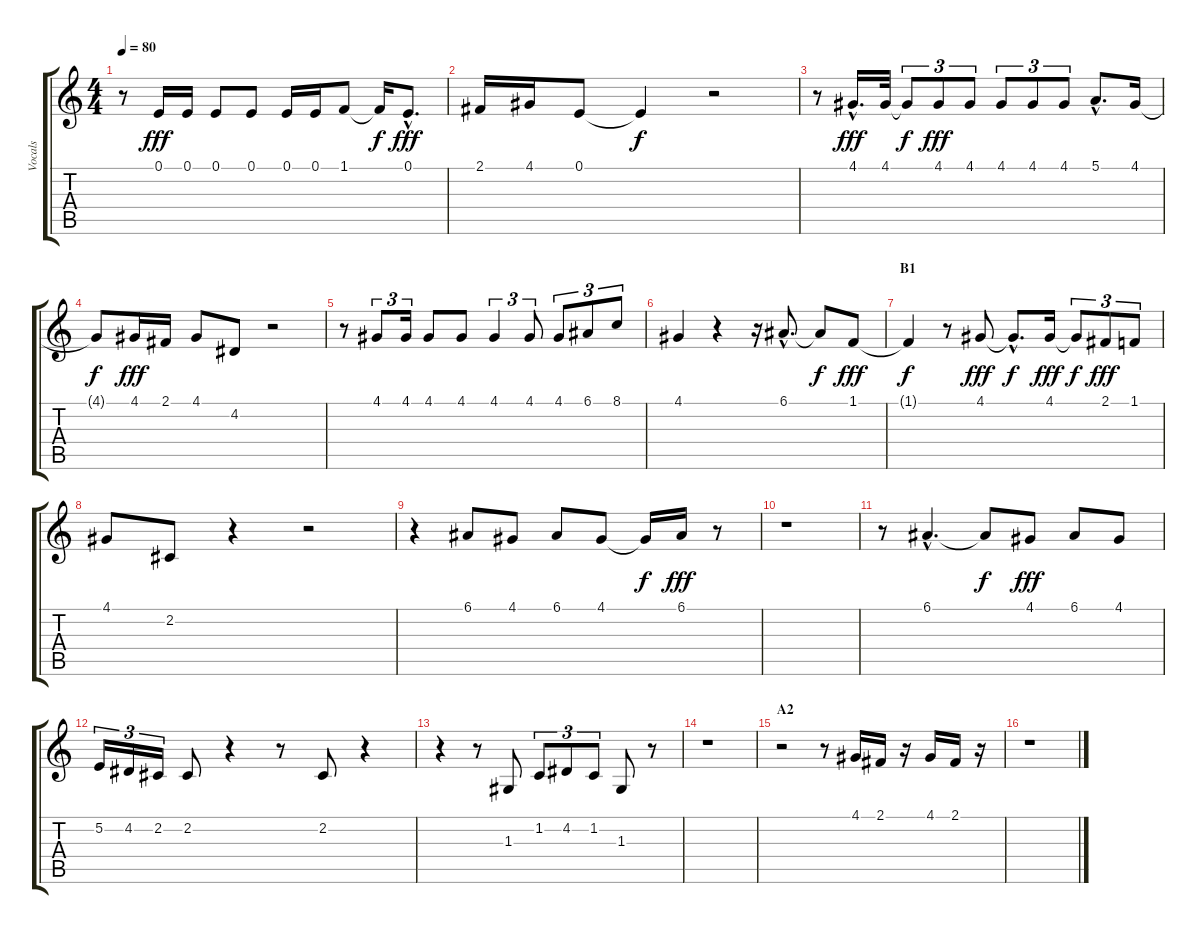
\track ("Vocals" "Vocals") {instrument lead6voice}
\staff {score tabs}
\tuning (E4 B3 G3 D3 A2 E2) {hide}
\ts (4 4)
\tempo 80
\clef g2
\ks c
r.8{dy fff} 0.1.16 0.1.16 0.1.8 0.1.8 0.1.16 0.1.16 1.1.8 1.1{t}.16{dy f} 0.1{hac}.8{d dy fff} |
2.1.16 4.1.16 0.1.8 0.1{t}.4{dy f} r.2 |
r.8 4.1{hac}.16{d dy fff} 4.1.32 4.1{t}.8{tu (3 2) dy f} 4.1.8{tu (3 2) dy fff} 4.1.8{tu (3 2)} 4.1.8{tu (3 2)} 4.1.8{tu (3 2)} 4.1.8{tu (3 2)} 5.1{hac}.8{d} 4.1.16 |
4.1{t}.8{dy f} 4.1.16{dy fff} 2.1.16 4.1.8 4.2.8 r.2 |
r.8 4.1.8{tu (3 2)} 4.1.16{tu (3 2)} 4.1.8 4.1.8 4.1.4{tu (3 2)} 4.1.8{tu (3 2)} 4.1.8{tu (3 2)} 6.1.8{tu (3 2)} 8.1.8{tu (3 2)} |
4.1.4 r.4 r.16 6.1{hac}.8{d} 6.1{t}.8{dy f} 1.1.8{dy fff} |
\section ("" "B1")
1.1{t}.4{dy f} r.8 4.1.8{dy fff} 4.1{hac t}.8{d dy f} 4.1.16{dy fff} 4.1{t}.8{tu (3 2) dy f} 2.1.8{tu (3 2) dy fff} 1.1.8{tu (3 2)} |
4.1.8 2.2.8 r.4 r.2 |
r.4 6.1.8 4.1.8 6.1.8 4.1.8 4.1{t}.16{dy f} 6.1.16{dy fff} r.8 |
r.1 |
r.8 6.1{hac}.4{d} 6.1{t}.8{dy f} 4.1.8{dy fff} 6.1.8 4.1.8 |
5.2.16{tu (3 2)} 4.2.16{tu (3 2)} 2.2.16{tu (3 2)} 2.2.8 r.4 r.8 2.2.8 r.4 |
r.4 r.8 1.3.8 1.2.8{tu (3 2)} 4.2.8{tu (3 2)} 1.2.8{tu (3 2)} 1.3.8 r.8 |
r.1 |
\section ("" "A2")
r.2 r.8 4.1.16 2.1.16 r.16 4.1.16 2.1.16 r.16 |
r.1
